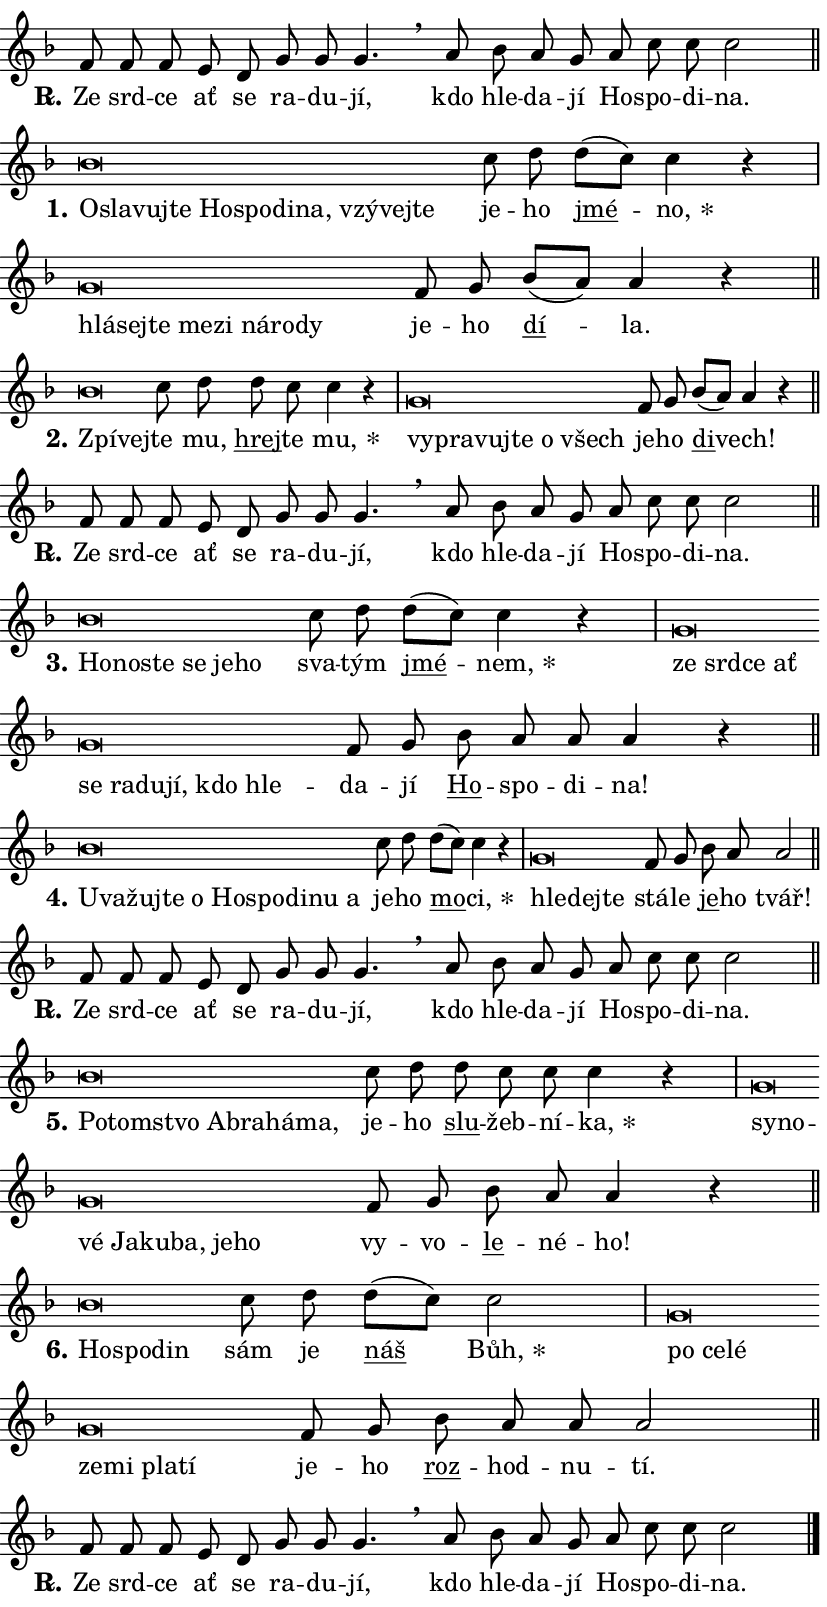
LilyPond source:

\version "2.24.0"
\header { tagline = "" }
\paper {
  indent = 0\cm
  top-margin = 0\cm
  right-margin = 0.13\cm % to fit lyric hyphens
  bottom-margin = 0\cm
  left-margin = 0\cm
  paper-width = 14\cm
  page-breaking = #ly:one-page-breaking
  system-system-spacing.basic-distance = #11
  score-system-spacing.basic-distance = #11
  ragged-last = ##f
}


%% Author: Thomas Morley
%% https://lists.gnu.org/archive/html/lilypond-user/2020-05/msg00002.html
#(define (line-position grob)
"Returns position of @var[grob} in current system:
   @code{'start}, if at first time-step
   @code{'end}, if at last time-step
   @code{'middle} otherwise
"
  (let* ((col (ly:item-get-column grob))
         (ln (ly:grob-object col 'left-neighbor))
         (rn (ly:grob-object col 'right-neighbor))
         (col-to-check-left (if (ly:grob? ln) ln col))
         (col-to-check-right (if (ly:grob? rn) rn col))
         (break-dir-left
           (and
             (ly:grob-property col-to-check-left 'non-musical #f)
             (ly:item-break-dir col-to-check-left)))
         (break-dir-right
           (and
             (ly:grob-property col-to-check-right 'non-musical #f)
             (ly:item-break-dir col-to-check-right))))
        (cond ((eqv? 1 break-dir-left) 'start)
              ((eqv? -1 break-dir-right) 'end)
              (else 'middle))))

#(define (tranparent-at-line-position vctor)
  (lambda (grob)
  "Relying on @code{line-position} select the relevant enry from @var{vctor}.
Used to determine transparency,"
    (case (line-position grob)
      ((end) (not (vector-ref vctor 0)))
      ((middle) (not (vector-ref vctor 1)))
      ((start) (not (vector-ref vctor 2))))))

noteHeadBreakVisibility =
#(define-music-function (break-visibility)(vector?)
"Makes @code{NoteHead}s transparent relying on @var{break-visibility}"
#{
  \override NoteHead.transparent =
    #(tranparent-at-line-position break-visibility)
#})

#(define delete-ledgers-for-transparent-note-heads
  (lambda (grob)
    "Reads whether a @code{NoteHead} is transparent.
If so this @code{NoteHead} is removed from @code{'note-heads} from
@var{grob}, which is supposed to be @code{LedgerLineSpanner}.
As a result ledgers are not printed for this @code{NoteHead}"
    (let* ((nhds-array (ly:grob-object grob 'note-heads))
           (nhds-list
             (if (ly:grob-array? nhds-array)
                 (ly:grob-array->list nhds-array)
                 '()))
           ;; Relies on the transparent-property being done before
           ;; Staff.LedgerLineSpanner.after-line-breaking is executed.
           ;; This is fragile ...
           (to-keep
             (remove
               (lambda (nhd)
                 (ly:grob-property nhd 'transparent #f))
               nhds-list)))
      ;; TODO find a better method to iterate over grob-arrays, similiar
      ;; to filter/remove etc for lists
      ;; For now rebuilt from scratch
      (set! (ly:grob-object grob 'note-heads)  '())
      (for-each
        (lambda (nhd)
          (ly:pointer-group-interface::add-grob grob 'note-heads nhd))
        to-keep))))

squashNotes = {
  \override NoteHead.X-extent = #'(-0.2 . 0.2)
  \override NoteHead.Y-extent = #'(-0.75 . 0)
  \override NoteHead.stencil =
    #(lambda (grob)
       (let ((pos (ly:grob-property grob 'staff-position)))
         (begin
           (if (< pos -7) (display "ERROR: Lower brevis then expected\n") (display ""))
           (if (<= pos -6) ly:text-interface::print ly:note-head::print))))
}
unSquashNotes = {
  \revert NoteHead.X-extent
  \revert NoteHead.Y-extent
  \revert NoteHead.stencil
}

hideNotes = \noteHeadBreakVisibility #begin-of-line-visible
unHideNotes = \noteHeadBreakVisibility #all-visible

% work-around for resetting accidentals
% https://lilypond.org/doc/v2.23/Documentation/notation/displaying-rhythms#unmetered-music
cadenzaMeasure = {
  \cadenzaOff
  \partial 1024 s1024
  \cadenzaOn
}

#(define-markup-command (accent layout props text) (markup?)
  "Underline accented syllable"
  (interpret-markup layout props
    #{\markup \override #'(offset . 4.3) \underline { #text }#}))

responsum = \markup \concat {
  "R" \hspace #-1.05 \path #0.1 #'((moveto 0 0.07) (lineto 0.9 0.8)) \hspace #0.05 "."
}

spaceSize = #0.6828661417322834 % exact space size for TeX Gyre Schola

\layout {
  \context {
    \Staff
    \remove "Time_signature_engraver"
    \override LedgerLineSpanner.after-line-breaking = #delete-ledgers-for-transparent-note-heads
  }
  \context {
    \Lyrics {
      \override LyricSpace.minimum-distance = \spaceSize
      \override LyricText.font-name = #"TeX Gyre Schola"
      \override LyricText.font-size = 1
      \override StanzaNumber.font-name = #"TeX Gyre Schola Bold"
      \override StanzaNumber.font-size = 1
    }
  }
  \context {
    \Score 
    \override NoteHead.text =
      #(lambda (grob) 
        (let ((pos (ly:grob-property grob 'staff-position)))
          #{\markup {
            \combine
              \halign #-0.55 \raise #(if (= pos -6) 0 0.5) \override #'(thickness . 2) \draw-line #'(3.2 . 0)
              \musicglyph "noteheads.sM1"
          }#}))
  }
}

% magnetic-lyrics.ily
%
%   written by
%     Jean Abou Samra <jean@abou-samra.fr>
%     Werner Lemberg <wl@gnu.org>
%
%   adapted by
%     Jiri Hon <jiri.hon@gmail.com>
%
% Version 2022-Apr-15

% https://www.mail-archive.com/lilypond-user@gnu.org/msg149350.html

#(define (Left_hyphen_pointer_engraver context)
   "Collect syllable-hyphen-syllable occurrences in lyrics and store
them in properties.  This engraver only looks to the left.  For
example, if the lyrics input is @code{foo -- bar}, it does the
following.

@itemize @bullet
@item
Set the @code{text} property of the @code{LyricHyphen} grob between
@q{foo} and @q{bar} to @code{foo}.

@item
Set the @code{left-hyphen} property of the @code{LyricText} grob with
text @q{foo} to the @code{LyricHyphen} grob between @q{foo} and
@q{bar}.
@end itemize

Use this auxiliary engraver in combination with the
@code{lyric-@/text::@/apply-@/magnetic-@/offset!} hook."
   (let ((hyphen #f)
         (text #f))
     (make-engraver
      (acknowledgers
       ((lyric-syllable-interface engraver grob source-engraver)
        (set! text grob)))
      (end-acknowledgers
       ((lyric-hyphen-interface engraver grob source-engraver)
        ;(when (not (grob::has-interface grob 'lyric-space-interface))
          (set! hyphen grob)));)
      ((stop-translation-timestep engraver)
       (when (and text hyphen)
         (ly:grob-set-object! text 'left-hyphen hyphen))
       (set! text #f)
       (set! hyphen #f)))))

#(define (lyric-text::apply-magnetic-offset! grob)
   "If the space between two syllables is less than the value in
property @code{LyricText@/.details@/.squash-threshold}, move the right
syllable to the left so that it gets concatenated with the left
syllable.

Use this function as a hook for
@code{LyricText@/.after-@/line-@/breaking} if the
@code{Left_@/hyphen_@/pointer_@/engraver} is active."
   (let ((hyphen (ly:grob-object grob 'left-hyphen #f)))
     (when hyphen
       (let ((left-text (ly:spanner-bound hyphen LEFT)))
         (when (grob::has-interface left-text 'lyric-syllable-interface)
           (let* ((common (ly:grob-common-refpoint grob left-text X))
                  (this-x-ext (ly:grob-extent grob common X))
                  (left-x-ext
                   (begin
                     ;; Trigger magnetism for left-text.
                     (ly:grob-property left-text 'after-line-breaking)
                     (ly:grob-extent left-text common X)))
                  ;; `delta` is the gap width between two syllables.
                  (delta (- (interval-start this-x-ext)
                            (interval-end left-x-ext)))
                  (details (ly:grob-property grob 'details))
                  (threshold (assoc-get 'squash-threshold details 0.2)))
             (when (< delta threshold)
               (let* (;; We have to manipulate the input text so that
                      ;; ligatures crossing syllable boundaries are not
                      ;; disabled.  For languages based on the Latin
                      ;; script this is essentially a beautification.
                      ;; However, for non-Western scripts it can be a
                      ;; necessity.
                      (lt (ly:grob-property left-text 'text))
                      (rt (ly:grob-property grob 'text))
                      (is-space (grob::has-interface hyphen 'lyric-space-interface))
                      (space (if is-space " " ""))
                      (extra-delta (if is-space spaceSize 0))
                      ;; Append new syllable.
                      (ltrt-space (if (and (string? lt) (string? rt))
                                (string-append lt space rt)
                                (make-concat-markup (list lt space rt))))
                      ;; Right-align `ltrt` to the right side.
                      (ltrt-space-markup (grob-interpret-markup
                               grob
                               (make-translate-markup
                                (cons (interval-length this-x-ext) 0)
                                (make-right-align-markup ltrt-space)))))
                 (begin
                   ;; Don't print `left-text`.
                   (ly:grob-set-property! left-text 'stencil #f)
                   ;; Set text and stencil (which holds all collected
                   ;; syllables so far) and shift it to the left.
                   (ly:grob-set-property! grob 'text ltrt-space)
                   (ly:grob-set-property! grob 'stencil ltrt-space-markup)
                   (ly:grob-translate-axis! grob (- (- delta extra-delta)) X))))))))))


#(define (lyric-hyphen::displace-bounds-first grob)
   ;; Make very sure this callback isn't triggered too early.
   (let ((left (ly:spanner-bound grob LEFT))
         (right (ly:spanner-bound grob RIGHT)))
     (ly:grob-property left 'after-line-breaking)
     (ly:grob-property right 'after-line-breaking)
     (ly:lyric-hyphen::print grob)))

squashThreshold = #0.4

\layout {
  \context {
    \Lyrics
    \consists #Left_hyphen_pointer_engraver
    \override LyricText.after-line-breaking =
      #lyric-text::apply-magnetic-offset!
    \override LyricHyphen.stencil = #lyric-hyphen::displace-bounds-first
    \override LyricText.details.squash-threshold = \squashThreshold
    \override LyricHyphen.minimum-distance = 0
    \override LyricHyphen.minimum-length = \squashThreshold
  }
}

squashText = \override LyricText.details.squash-threshold = 9999
unSquashText = \override LyricText.details.squash-threshold = \squashThreshold

leftText = \override LyricText.self-alignment-X = #LEFT
unLeftText = \revert LyricText.self-alignment-X

starOffset = #(lambda (grob) 
                (let ((x_offset (ly:self-alignment-interface::aligned-on-x-parent grob)))
                  (if (= x_offset 0) 0 (+ x_offset 1.2))))

star = #(define-music-function (syllable)(string?)
"Append star separator at the end of a syllable"
#{
  \once \override LyricText.X-offset = #starOffset
  \lyricmode { \markup {
    #syllable
    \override #'((font-name . "TeX Gyre Schola Bold")) \hspace #0.2 \lower #0.65 \larger "*"
  } }
#})

starAccent = #(define-music-function (syllable)(string?)
"Append star separator at the end of a syllable and make accent"
#{
  \once \override LyricText.X-offset = #starOffset
  \lyricmode { \markup {
    \accent #syllable
    \override #'((font-name . "TeX Gyre Schola Bold")) \hspace #0.2 \lower #0.65 \larger "*"
  } }
#})

breath = #(define-music-function (syllable)(string?)
"Append breathing indicator at the end of a syllable"
#{
  \lyricmode { \markup { #syllable "+" } }
#})

optionalBreath = #(define-music-function (syllable)(string?)
"Append optional breathing indicator at the end of a syllable"
#{
  \lyricmode { \markup { #syllable "(+)" } }
#})


\score {
    <<
        \new Voice = "melody" { \cadenzaOn \key f \major \relative { f'8 f f e d g g g4. \breathe \bar "" a8 bes a g \bar "" a c c c2 \cadenzaMeasure \bar "||" \break } }
        \new Lyrics \lyricsto "melody" { \lyricmode { \set stanza = \responsum
Ze srd -- ce ať se ra -- du -- jí, kdo hle -- da -- jí Ho -- spo -- di -- na. } }
    >>
    \layout {}
}

\score {
    <<
        \new Voice = "melody" { \cadenzaOn \key f \major \relative { \squashNotes bes'\breve*1/16 \hideNotes \breve*1/16 \bar "" \breve*1/16 \bar "" \breve*1/16 \bar "" \breve*1/16 \bar "" \breve*1/16 \bar "" \breve*1/16 \bar "" \breve*1/16 \bar "" \breve*1/16 \bar "" \breve*1/16 \breve*1/16 \bar "" \unHideNotes \unSquashNotes c8 d \bar "" d[( c)] c4 r \cadenzaMeasure \bar "|" \squashNotes g\breve*1/16 \hideNotes \breve*1/16 \bar "" \breve*1/16 \bar "" \breve*1/16 \bar "" \breve*1/16 \bar "" \breve*1/16 \bar "" \breve*1/16 \breve*1/16 \bar "" \unHideNotes \unSquashNotes f8 g \bar "" bes[( a)] a4 r \cadenzaMeasure \bar "||" \break } }
        \new Lyrics \lyricsto "melody" { \lyricmode { \set stanza = "1."
\leftText O -- \squashText sla -- vuj -- te Ho -- spo -- di -- na, vzý -- vej -- te \unLeftText \unSquashText je -- ho \markup \accent jmé -- \star no, \leftText hlá -- \squashText sej -- te me -- zi ná -- ro -- dy \unLeftText \unSquashText je -- ho \markup \accent dí -- la. } }
    >>
    \layout {}
}

\score {
    <<
        \new Voice = "melody" { \cadenzaOn \key f \major \relative { \squashNotes bes'\breve*1/16 \hideNotes \breve*1/16 \bar "" \unHideNotes \unSquashNotes c8 d \bar "" d c c4 r \cadenzaMeasure \bar "|" \squashNotes g\breve*1/16 \hideNotes \breve*1/16 \bar "" \breve*1/16 \bar "" \breve*1/16 \bar "" \breve*1/16 \breve*1/16 \bar "" \unHideNotes \unSquashNotes f8 g \bar "" bes[( a)] a4 r \cadenzaMeasure \bar "||" \break } }
        \new Lyrics \lyricsto "melody" { \lyricmode { \set stanza = "2."
\leftText Zpí -- \squashText vej -- \unLeftText \unSquashText te mu, \markup \accent hrej -- te \star mu, \leftText vy -- \squashText pra -- vuj -- te o všech \unLeftText \unSquashText je -- ho \markup \accent di -- vech! } }
    >>
    \layout {}
}

\score {
    <<
        \new Voice = "melody" { \cadenzaOn \key f \major \relative { f'8 f f e d g g g4. \breathe \bar "" a8 bes a g \bar "" a c c c2 \cadenzaMeasure \bar "||" \break } }
        \new Lyrics \lyricsto "melody" { \lyricmode { \set stanza = \responsum
Ze srd -- ce ať se ra -- du -- jí, kdo hle -- da -- jí Ho -- spo -- di -- na. } }
    >>
    \layout {}
}

\score {
    <<
        \new Voice = "melody" { \cadenzaOn \key f \major \relative { \squashNotes bes'\breve*1/16 \hideNotes \breve*1/16 \bar "" \breve*1/16 \bar "" \breve*1/16 \bar "" \breve*1/16 \breve*1/16 \bar "" \unHideNotes \unSquashNotes c8 d \bar "" d[( c)] c4 r \cadenzaMeasure \bar "|" \squashNotes g\breve*1/16 \hideNotes \breve*1/16 \bar "" \breve*1/16 \bar "" \breve*1/16 \bar "" \breve*1/16 \bar "" \breve*1/16 \bar "" \breve*1/16 \bar "" \breve*1/16 \bar "" \breve*1/16 \breve*1/16 \bar "" \unHideNotes \unSquashNotes f8 g \bar "" bes a a a4 r \cadenzaMeasure \bar "||" \break } }
        \new Lyrics \lyricsto "melody" { \lyricmode { \set stanza = "3."
\leftText Ho -- \squashText no -- ste se je -- ho \unLeftText \unSquashText sva -- tým \markup \accent jmé -- \star nem, \leftText ze \squashText srd -- ce ať se ra -- du -- jí, kdo hle -- \unLeftText \unSquashText da -- jí \markup \accent Ho -- spo -- di -- na! } }
    >>
    \layout {}
}

\score {
    <<
        \new Voice = "melody" { \cadenzaOn \key f \major \relative { \squashNotes bes'\breve*1/16 \hideNotes \breve*1/16 \bar "" \breve*1/16 \bar "" \breve*1/16 \bar "" \breve*1/16 \bar "" \breve*1/16 \bar "" \breve*1/16 \bar "" \breve*1/16 \bar "" \breve*1/16 \breve*1/16 \bar "" \unHideNotes \unSquashNotes c8 d \bar "" d[( c)] c4 r \cadenzaMeasure \bar "|" \squashNotes g\breve*1/16 \hideNotes \breve*1/16 \breve*1/16 \bar "" \unHideNotes \unSquashNotes f8 g \bar "" bes a a2 \cadenzaMeasure \bar "||" \break } }
        \new Lyrics \lyricsto "melody" { \lyricmode { \set stanza = "4."
\leftText U -- \squashText va -- žuj -- te o Ho -- spo -- di -- nu a \unLeftText \unSquashText je -- ho \markup \accent mo -- \star ci, \leftText hle -- \squashText dej -- te \unLeftText \unSquashText stá -- le \markup \accent je -- ho tvář! } }
    >>
    \layout {}
}

\score {
    <<
        \new Voice = "melody" { \cadenzaOn \key f \major \relative { f'8 f f e d g g g4. \breathe \bar "" a8 bes a g \bar "" a c c c2 \cadenzaMeasure \bar "||" \break } }
        \new Lyrics \lyricsto "melody" { \lyricmode { \set stanza = \responsum
Ze srd -- ce ať se ra -- du -- jí, kdo hle -- da -- jí Ho -- spo -- di -- na. } }
    >>
    \layout {}
}

\score {
    <<
        \new Voice = "melody" { \cadenzaOn \key f \major \relative { \squashNotes bes'\breve*1/16 \hideNotes \breve*1/16 \bar "" \breve*1/16 \bar "" \breve*1/16 \bar "" \breve*1/16 \bar "" \breve*1/16 \breve*1/16 \bar "" \unHideNotes \unSquashNotes c8 d \bar "" d c c c4 r \cadenzaMeasure \bar "|" \squashNotes g\breve*1/16 \hideNotes \breve*1/16 \bar "" \breve*1/16 \bar "" \breve*1/16 \bar "" \breve*1/16 \bar "" \breve*1/16 \bar "" \breve*1/16 \breve*1/16 \bar "" \unHideNotes \unSquashNotes f8 g \bar "" bes a a4 r \cadenzaMeasure \bar "||" \break } }
        \new Lyrics \lyricsto "melody" { \lyricmode { \set stanza = "5."
\leftText Po -- \squashText tom -- stvo Ab -- ra -- há -- ma, \unLeftText \unSquashText je -- ho \markup \accent slu -- žeb -- ní -- \star ka, \leftText sy -- \squashText no -- vé Ja -- ku -- ba, je -- ho \unLeftText \unSquashText vy -- vo -- \markup \accent le -- né -- ho! } }
    >>
    \layout {}
}

\score {
    <<
        \new Voice = "melody" { \cadenzaOn \key f \major \relative { \squashNotes bes'\breve*1/16 \hideNotes \breve*1/16 \breve*1/16 \bar "" \unHideNotes \unSquashNotes c8 d \bar "" d[( c)] c2 \cadenzaMeasure \bar "|" \squashNotes g\breve*1/16 \hideNotes \breve*1/16 \bar "" \breve*1/16 \bar "" \breve*1/16 \bar "" \breve*1/16 \bar "" \breve*1/16 \breve*1/16 \bar "" \unHideNotes \unSquashNotes f8 g \bar "" bes a a a2 \cadenzaMeasure \bar "||" \break } }
        \new Lyrics \lyricsto "melody" { \lyricmode { \set stanza = "6."
\leftText Ho -- \squashText spo -- din \unLeftText \unSquashText sám je \markup \accent náš \star Bůh, \leftText po \squashText ce -- lé ze -- mi pla -- tí \unLeftText \unSquashText je -- ho \markup \accent roz -- hod -- nu -- tí. } }
    >>
    \layout {}
}

\score {
    <<
        \new Voice = "melody" { \cadenzaOn \key f \major \relative { f'8 f f e d g g g4. \breathe \bar "" a8 bes a g \bar "" a c c c2 \cadenzaMeasure \bar "||" \break } \bar "|." }
        \new Lyrics \lyricsto "melody" { \lyricmode { \set stanza = \responsum
Ze srd -- ce ať se ra -- du -- jí, kdo hle -- da -- jí Ho -- spo -- di -- na. } }
    >>
    \layout {}
}
